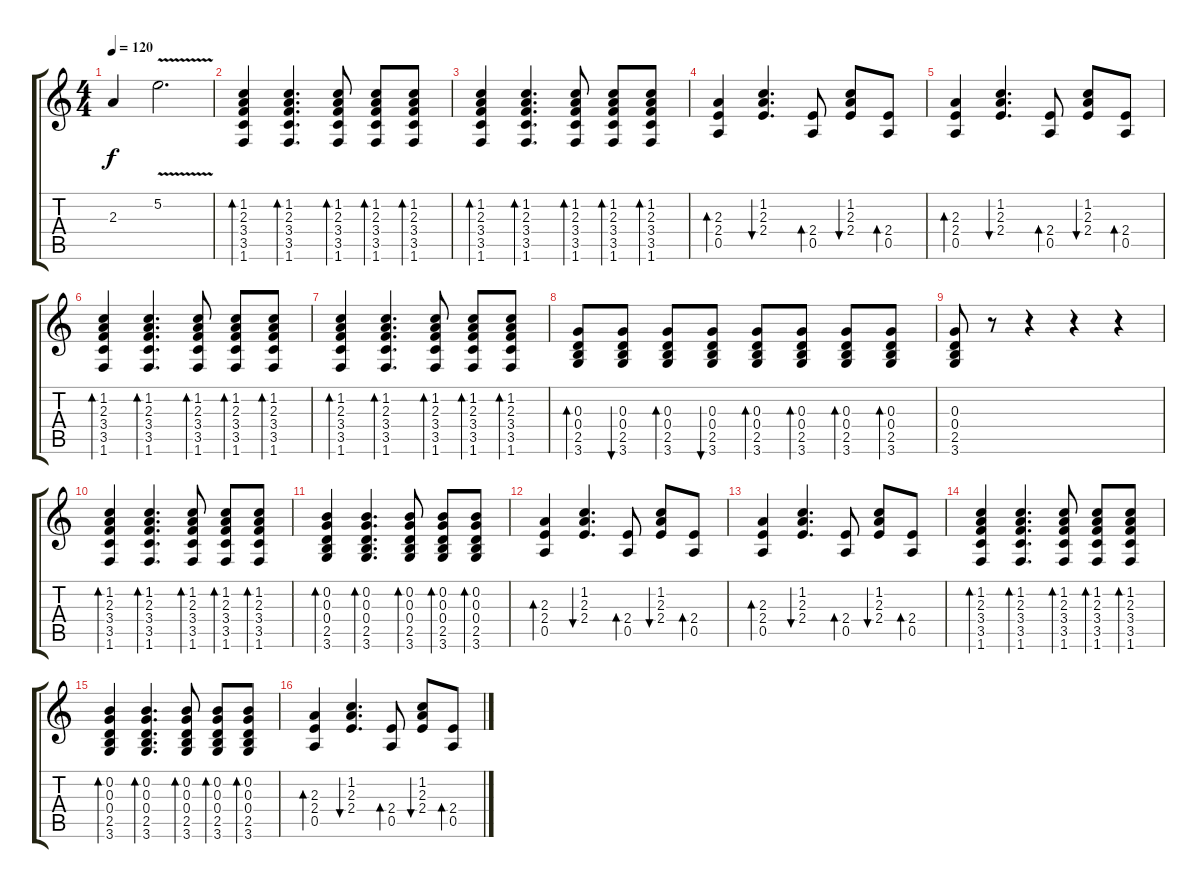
\track "" {instrument electricguitarjazz}
\staff {score tabs}
\tuning (E4 B3 G3 D3 A2 E2) {hide}
\ts (4 4)
\tempo 120
\clef g2
\ks c
2.3{t}.4{dy f} 5.2{v}.2{d} |
(1.2 2.3 3.4 3.5 1.6).4{bd 60 volume 6 instrument electricguitarjazz} (1.2 2.3 3.4 3.5 1.6).4{d bd 60} (1.2 2.3 3.4 3.5 1.6).8{bd 60} (1.2 2.3 3.4 3.5 1.6).8{bd 60} (1.2 2.3 3.4 3.5 1.6).8{bd 60} |
(1.2 2.3 3.4 3.5 1.6).4{bd 60} (1.2 2.3 3.4 3.5 1.6).4{d bd 60} (1.2 2.3 3.4 3.5 1.6).8{bd 60} (1.2 2.3 3.4 3.5 1.6).8{bd 60} (1.2 2.3 3.4 3.5 1.6).8{bd 60} |
(2.3 2.4 0.5).4{bd 60} (1.2 2.3 2.4).4{d bu 60} (2.4 0.5).8{bd 60} (1.2 2.3 2.4).8{bu 60} (2.4 0.5).8{bd 60} |
(2.3 2.4 0.5).4{bd 60} (1.2 2.3 2.4).4{d bu 60} (2.4 0.5).8{bd 60} (1.2 2.3 2.4).8{bu 60} (2.4 0.5).8{bd 60} |
(1.2 2.3 3.4 3.5 1.6).4{bd 60} (1.2 2.3 3.4 3.5 1.6).4{d bd 60} (1.2 2.3 3.4 3.5 1.6).8{bd 60} (1.2 2.3 3.4 3.5 1.6).8{bd 60} (1.2 2.3 3.4 3.5 1.6).8{bd 60} |
(1.2 2.3 3.4 3.5 1.6).4{bd 60} (1.2 2.3 3.4 3.5 1.6).4{d bd 60} (1.2 2.3 3.4 3.5 1.6).8{bd 60} (1.2 2.3 3.4 3.5 1.6).8{bd 60} (1.2 2.3 3.4 3.5 1.6).8{bd 60} |
(0.3 0.4 2.5 3.6).8{bd 60} (0.3 0.4 2.5 3.6).8{bu 60} (0.3 0.4 2.5 3.6).8{bd 60} (0.3 0.4 2.5 3.6).8{bu 60} (0.3 0.4 2.5 3.6).8{bd 60} (0.3 0.4 2.5 3.6).8{bd 60} (0.3 0.4 2.5 3.6).8{bd 60} (0.3 0.4 2.5 3.6).8{bd 60} |
(0.3 0.4 2.5 3.6).8 r.8 r.4 r.4 r.4 |
(1.2 2.3 3.4 3.5 1.6).4{bd 60} (1.2 2.3 3.4 3.5 1.6).4{d bd 60} (1.2 2.3 3.4 3.5 1.6).8{bd 60} (1.2 2.3 3.4 3.5 1.6).8{bd 60} (1.2 2.3 3.4 3.5 1.6).8{bd 60} |
(0.2 0.3 0.4 2.5 3.6).4{bd 60} (0.2 0.3 0.4 2.5 3.6).4{d bd 60} (0.2 0.3 0.4 2.5 3.6).8{bd 60} (0.2 0.3 0.4 2.5 3.6).8{bd 60} (0.2 0.3 0.4 2.5 3.6).8{bd 60} |
(2.3 2.4 0.5).4{bd 60} (1.2 2.3 2.4).4{d bu 60} (2.4 0.5).8{bd 60} (1.2 2.3 2.4).8{bu 60} (2.4 0.5).8{bd 60} |
(2.3 2.4 0.5).4{bd 60} (1.2 2.3 2.4).4{d bu 60} (2.4 0.5).8{bd 60} (1.2 2.3 2.4).8{bu 60} (2.4 0.5).8{bd 60} |
(1.2 2.3 3.4 3.5 1.6).4{bd 60} (1.2 2.3 3.4 3.5 1.6).4{d bd 60} (1.2 2.3 3.4 3.5 1.6).8{bd 60} (1.2 2.3 3.4 3.5 1.6).8{bd 60} (1.2 2.3 3.4 3.5 1.6).8{bd 60} |
(0.2 0.3 0.4 2.5 3.6).4{bd 60} (0.2 0.3 0.4 2.5 3.6).4{d bd 60} (0.2 0.3 0.4 2.5 3.6).8{bd 60} (0.2 0.3 0.4 2.5 3.6).8{bd 60} (0.2 0.3 0.4 2.5 3.6).8{bd 60} |
(2.3 2.4 0.5).4{bd 60} (1.2 2.3 2.4).4{d bu 60} (2.4 0.5).8{bd 60} (1.2 2.3 2.4).8{bu 60} (2.4 0.5).8{bd 60}
